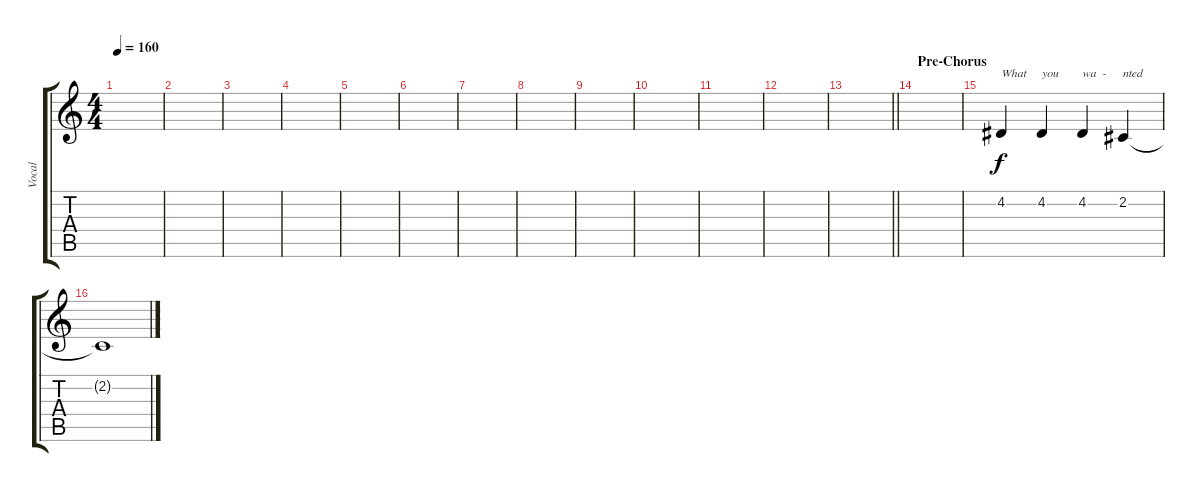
\track ("Vocal" "Vocal") {instrument violin}
\staff {score tabs}
\tuning (E4 B3 G3 D3 A2 E2) {hide}
\ts (4 4)
\tempo 160
\clef g2
\ks c
|
|
|
|
|
|
|
|
|
|
|
|
\barLineRight lightlight
|
\section ("" "Pre-Chorus")
|
4.2.4{txt "What"} 4.2.4{txt "you"} 4.2.4{txt "wa  -"} 2.2.4{txt "nted"} |
2.2{t}.1
